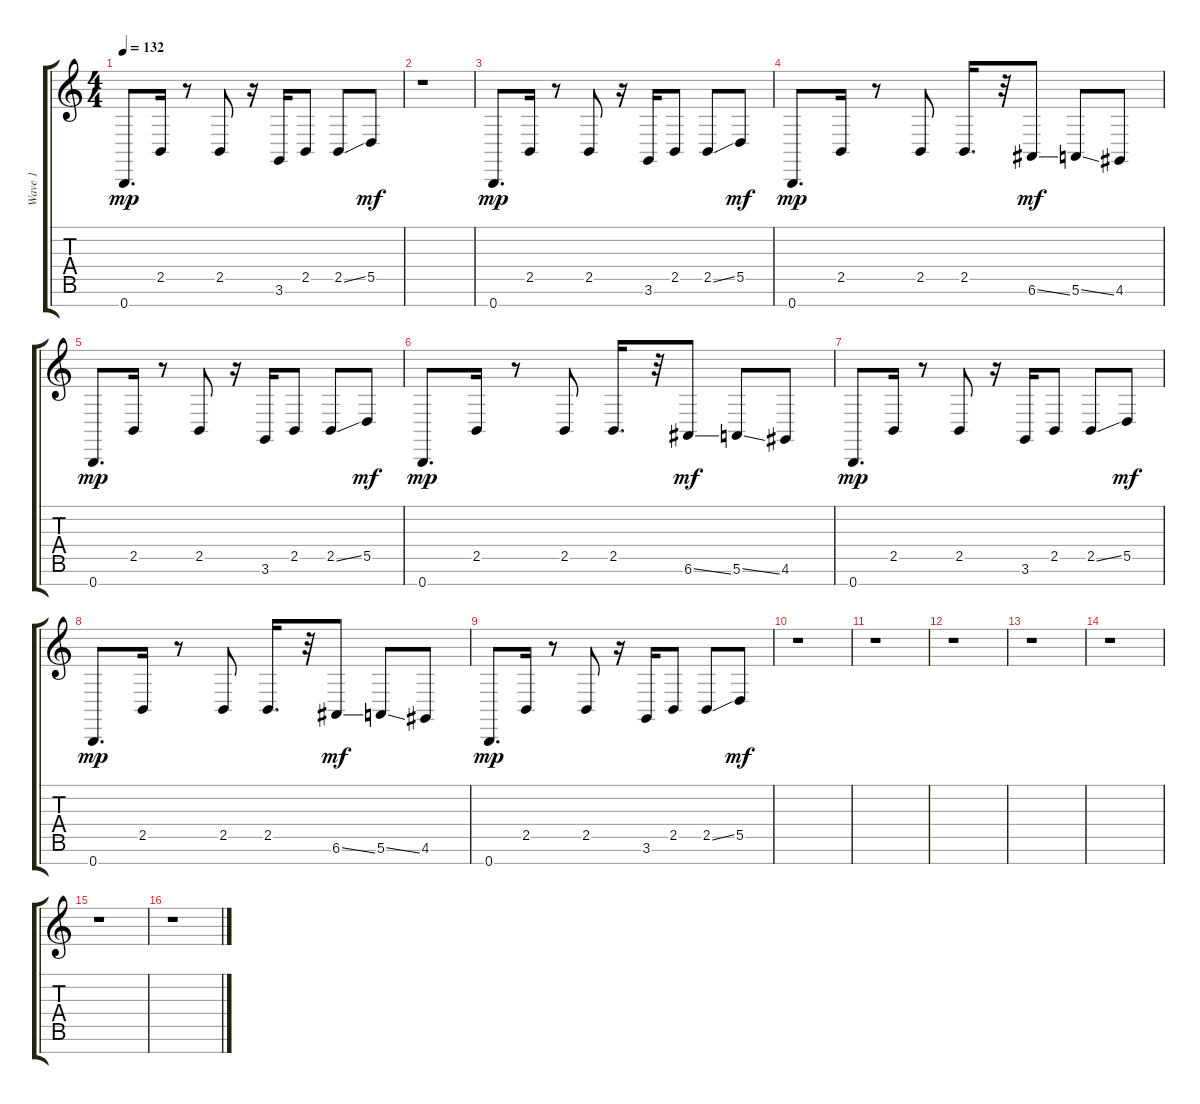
\track ("Wave 1" "Wave 1") {instrument lead1square}
\staff {score tabs}
\tuning (E4 B3 G3 D3 A2 E2 B1) {hide}
\ts (4 4)
\tempo 132
\clef g2
\ks c
0.7.8{d dy mp} 2.5.16 r.8 2.5.8 r.16 3.6.16 2.5.8 2.5{ss}.8 5.5.8{dy mf} |
r.1 |
0.7.8{d dy mp} 2.5.16 r.8 2.5.8 r.16 3.6.16 2.5.8 2.5{ss}.8 5.5.8{dy mf} |
0.7.8{d dy mp} 2.5.16 r.8 2.5.8 2.5.16{d} r.32 6.6{ss}.8{dy mf} 5.6{ss}.8 4.6.8 |
0.7.8{d dy mp} 2.5.16 r.8 2.5.8 r.16 3.6.16 2.5.8 2.5{ss}.8 5.5.8{dy mf} |
0.7.8{d dy mp} 2.5.16 r.8 2.5.8 2.5.16{d} r.32 6.6{ss}.8{dy mf} 5.6{ss}.8 4.6.8 |
0.7.8{d dy mp} 2.5.16 r.8 2.5.8 r.16 3.6.16 2.5.8 2.5{ss}.8 5.5.8{dy mf} |
0.7.8{d dy mp} 2.5.16 r.8 2.5.8 2.5.16{d} r.32 6.6{ss}.8{dy mf} 5.6{ss}.8 4.6.8 |
0.7.8{d dy mp} 2.5.16 r.8 2.5.8 r.16 3.6.16 2.5.8 2.5{ss}.8 5.5.8{dy mf} |
r.1 |
r.1 |
r.1 |
r.1 |
r.1 |
r.1 |
r.1
